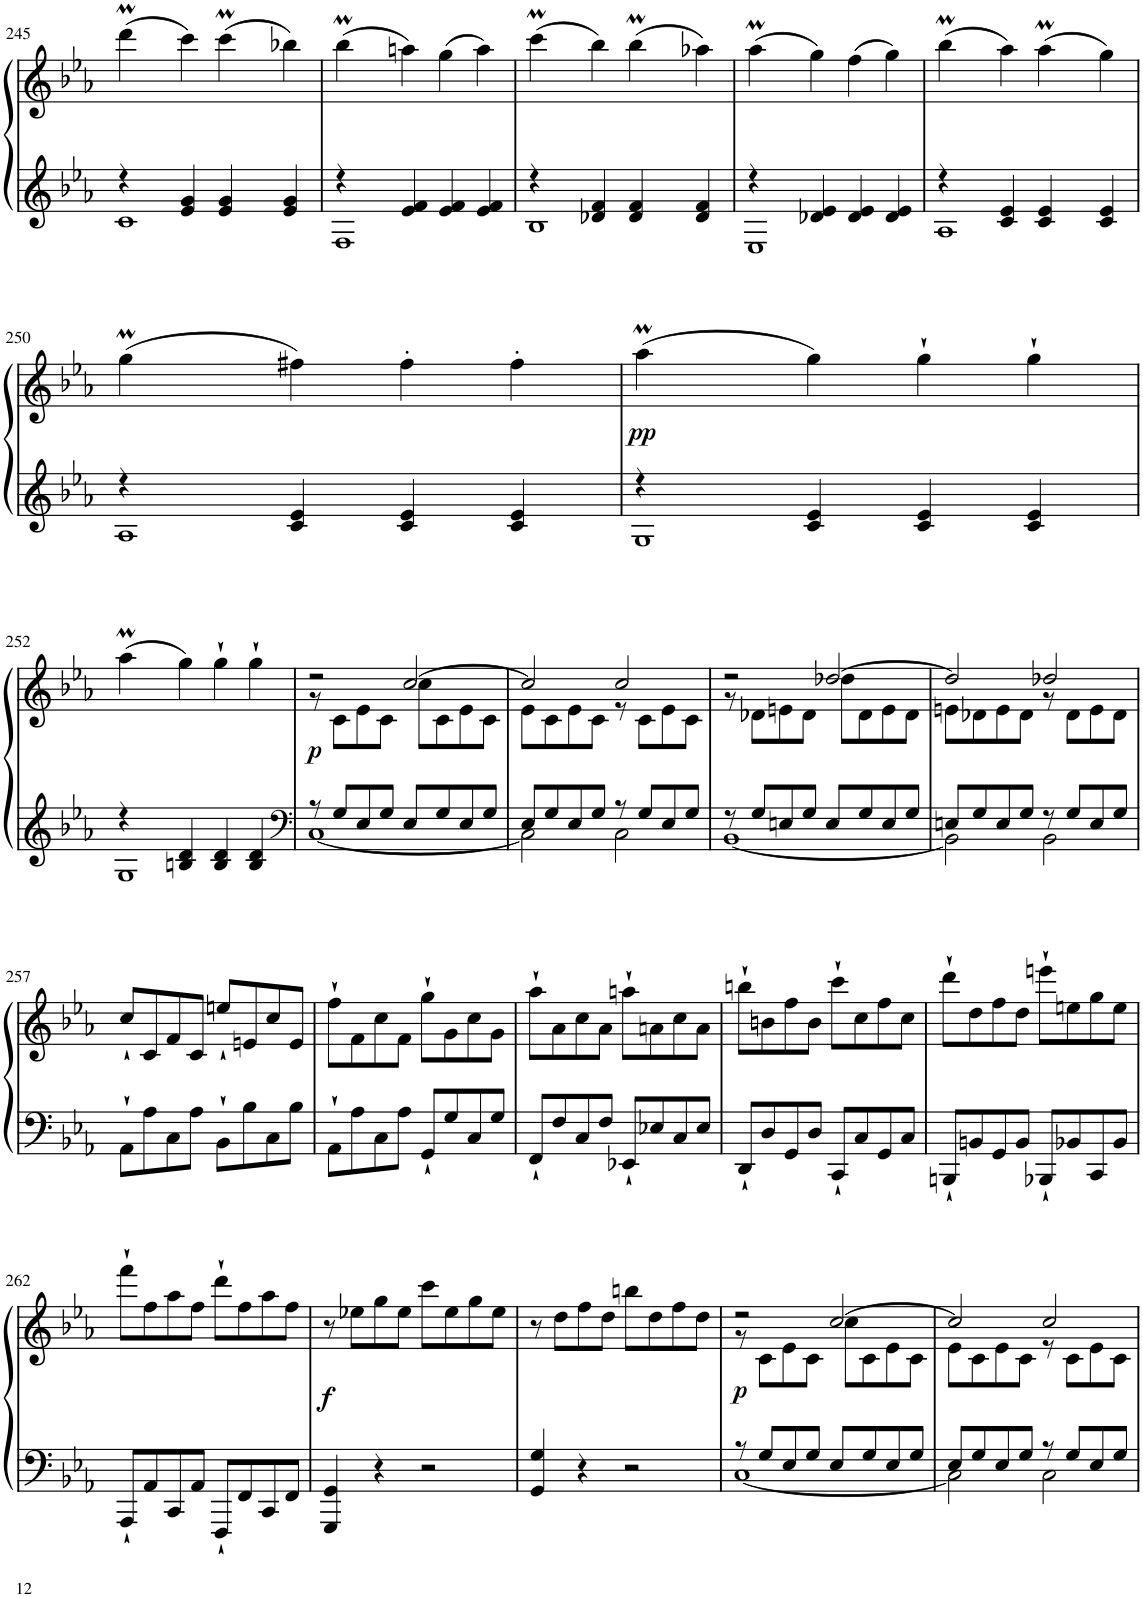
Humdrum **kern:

**kern	**kern	**dynam
*part1	*part1	*part1
*staff2	*staff1	*staff1/2
*I"Piano	*	*
*I'Pno	*	*
!!LO:PB:g=z
*clefG2	*clefG2	*
*k[b-e-a-]	*k[b-e-a-]	*
*M4/4	*M4/4	*
*met(c|)	*met(c|)	*
=245	=245	=245
*^	*^	*
4r	1c	(4dddm\	16ddd!	.
.	.	.	16eee-!	.
.	.	.	8ddd!	.
4e-/ 4g/	.	4ccc\)	4ryy	.
4e-/ 4g/	.	(4cccM\	16ccc!	.
.	.	.	16ddd!	.
.	.	.	8ccc!	.
4e-/ 4g/	.	4bb-X\)	4ryy	.
=246	=246	=246	=246	=246
4r	1F	(4bb-M\	16bb-!	.
.	.	.	16ccc!	.
.	.	.	8bb-!	.
4e-/ 4f/	.	4aan\)	2.ryy	.
4e-/ 4f/	.	(4gg\	.	.
4e-/ 4f/	.	4aa\)	.	.
=247	=247	=247	=247	=247
4r	1B-	(4cccM\	16ccc!	.
.	.	.	16ddd!	.
.	.	.	8ccc!	.
4d-X/ 4f/	.	4bb-\)	4ryy	.
4d-/ 4f/	.	(4bb-M\	16bb-!	.
.	.	.	16ccc!	.
.	.	.	8bb-!	.
4d-/ 4f/	.	4aa-X\)	4ryy	.
=248	=248	=248	=248	=248
4r	1E-	(4aa-M\	16aa-!	.
.	.	.	16bb-!	.
.	.	.	8aa-!	.
4d-X/ 4e-/	.	4gg\)	2.ryy	.
4d-/ 4e-/	.	(4ff\	.	.
4d-/ 4e-/	.	4gg\)	.	.
=249	=249	=249	=249	=249
4r	1A-	(4bb-M\	16bb-!	.
.	.	.	16ccc!	.
.	.	.	8bb-!	.
4c/ 4e-/	.	4aa-\)	4ryy	.
4c/ 4e-/	.	(4aa-M\	16aa-!	.
.	.	.	16bb-!	.
.	.	.	8aa-!	.
4c/ 4e-/	.	4gg\)	4ryy	.
!!LO:LB:g=z	!!
=250	=250	=250	=250	=250
4r	1A-	(4ggm\	16gg!	.
.	.	.	16aa-!	.
.	.	.	8gg!	.
4c/ 4e-/	.	4ff#X\)	2.ryy	.
4c/ 4e-/	.	4ff#'\	.	.
4c/ 4e-/	.	4ff#'\	.	.
=251	=251	=251	=251	=251
!	!	!	!	!LO:DY:b
4r	1G	(4aa-M\	16aa-!	pp
.	.	.	16bb-!	.
.	.	.	8aa-!	.
4c/ 4e-/	.	4gg\)	2.ryy	.
4c/ 4e-/	.	4gg'`\	.	.
4c/ 4e-/	.	4gg'`\	.	.
!!LO:LB:g=z	!!
=252	=252	=252	=252	=252
4r	1G	(4aa-M\	16aa-!	.
.	.	.	16bb-!	.
.	.	.	8aa-!	.
4Bn/ 4d/	.	4gg\)	2.ryy	.
4B/ 4d/	.	4gg'`\	.	.
4B/ 4d/	.	4gg'`\	.	.
=253	=253	=253	=253	=253
*clefF4	*	*	*	*
!	!	!	!	!LO:DY:b
8r	[1C	2r	8r	p
8G/L	.	.	8c\L	.
8E-/	.	.	8e-\	.
8G/J	.	.	8c\J	.
8E-/L	.	[2cc/	8cc\L	.
8G/	.	.	8c\	.
8E-/	.	.	8e-\	.
8G/J	.	.	8c\J	.
=254	=254	=254	=254	=254
8E-/L	2C\]	2cc/]	8e-\L	.
8G/	.	.	8c\	.
8E-/	.	.	8e-\	.
8G/J	.	.	8c\J	.
8r	2C\	2cc/	8r	.
8G/L	.	.	8c\L	.
8E-/	.	.	8e-\	.
8G/J	.	.	8c\J	.
=255	=255	=255	=255	=255
8r	[1BB-	2r	8r	.
8G/L	.	.	8d-X\L	.
8En/	.	.	8en\	.
8G/J	.	.	8d-\J	.
8E/L	.	[2dd-X/	8dd-\L	.
8G/	.	.	8d-\	.
8E/	.	.	8e\	.
8G/J	.	.	8d-\J	.
=256	=256	=256	=256	=256
8En/L	2BB-\]	2dd-/]	8en\L	.
8G/	.	.	8d-X\	.
8E/	.	.	8e\	.
8G/J	.	.	8d-\J	.
8r	2BB-\	2dd-X/	8r	.
8G/L	.	.	8d-\L	.
8E/	.	.	8e\	.
8G/J	.	.	8d-\J	.
*v	*v	*	*	*
*	*v	*v	*
!!LO:LB:g=z
=257	=257	=257
8AA-'`\L	8cc'`/L	.
8A-\	8c/	.
8C\	8f/	.
8A-\J	8c/J	.
8BB-'`\L	8een'`/L	.
8B-\	8en/	.
8C\	8cc/	.
8B-\J	8e/J	.
=258	=258	=258
8AA-'`\L	8ff'`\L	.
8A-\	8f\	.
8C\	8cc\	.
8A-\J	8f\J	.
8GG'`/L	8gg'`\L	.
8G/	8g\	.
8C/	8cc\	.
8G/J	8g\J	.
=259	=259	=259
8FF'`/L	8aa-'`\L	.
8F/	8a-\	.
8C/	8cc\	.
8F/J	8a-\J	.
8EE-X'`/L	8aan'`\L	.
8E-X/	8an\	.
8C/	8cc\	.
8E-/J	8a\J	.
=260	=260	=260
8DD'`/L	8bbn'`\L	.
8D/	8bn\	.
8GG/	8ff\	.
8D/J	8b\J	.
8CC'`/L	8ccc'`\L	.
8C/	8cc\	.
8GG/	8ff\	.
8C/J	8cc\J	.
=261	=261	=261
8BBBn'`/L	8ddd'`\L	.
8BBn/	8dd\	.
8GG/	8ff\	.
8BB/J	8dd\J	.
8BBB-X'`/L	8eeen'`\L	.
8BB-X/	8een\	.
8CC/	8gg\	.
8BB-/J	8ee\J	.
!!LO:LB:g=z
=262	=262	=262
8AAA-'`/L	8fff'`\L	.
8AA-/	8ff\	.
8CC/	8aa-\	.
8AA-/J	8ff\J	.
8FFF'`/L	8ddd'`\L	.
8FF/	8ff\	.
8CC/	8aa-\	.
8FF/J	8ff\J	.
=263	=263	=263
!	!	!LO:DY:b
4GGG/ 4GG/	8r	f
.	8ee-X\L	.
4r	8gg\	.
.	8ee-\J	.
2r	8ccc\L	.
.	8ee-\	.
.	8gg\	.
.	8ee-\J	.
=264	=264	=264
4GG/ 4G/	8r	.
.	8dd\L	.
4r	8ff\	.
.	8dd\J	.
2r	8bbn\L	.
.	8dd\	.
.	8ff\	.
.	8dd\J	.
=265	=265	=265
*^	*^	*
!	!	!	!	!LO:DY:b
8r	[1C	2r	8r	p
8G/L	.	.	8c\L	.
8E-/	.	.	8e-\	.
8G/J	.	.	8c\J	.
8E-/L	.	[2cc/	8cc\L	.
8G/	.	.	8c\	.
8E-/	.	.	8e-\	.
8G/J	.	.	8c\J	.
=266	=266	=266	=266	=266
8E-/L	2C\]	2cc/]	8e-\L	.
8G/	.	.	8c\	.
8E-/	.	.	8e-\	.
8G/J	.	.	8c\J	.
8r	2C\	2cc/	8r	.
8G/L	.	.	8c\L	.
8E-/	.	.	8e-\	.
8G/J	.	.	8c\J	.
*v	*v	*	*	*
*	*v	*v	*
=	=	=
*-	*-	*-
